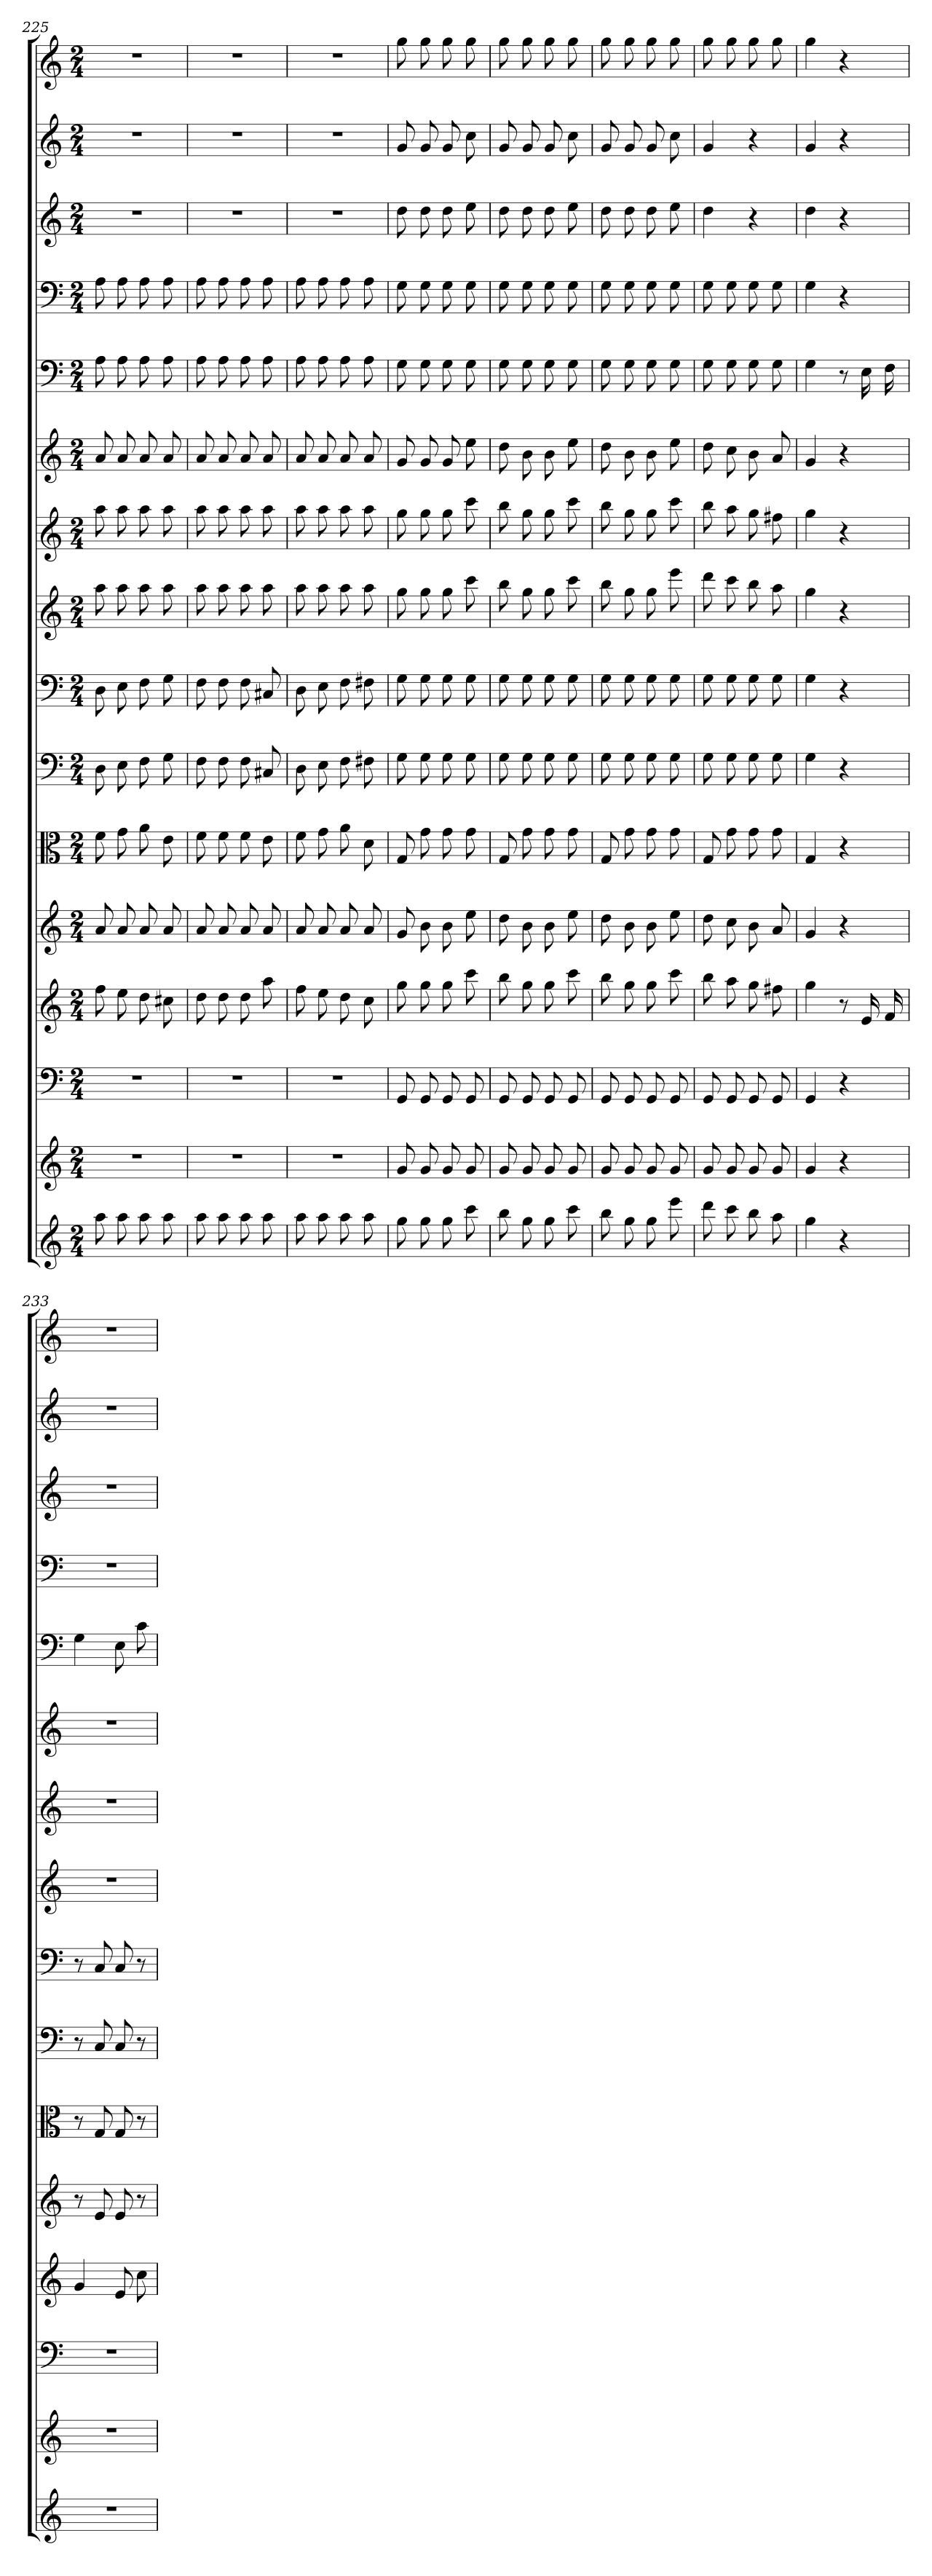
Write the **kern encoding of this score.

**kern	**kern	**kern	**kern	**kern	**kern	**kern	**kern	**kern	**kern	**kern	**kern	**kern	**kern	**kern	**kern
*part16	*part15	*part14	*part13	*part12	*part11	*part10	*part9	*part8	*part7	*part6	*part5	*part4	*part3	*part2	*part1
*staff16	*staff15	*staff14	*staff13	*staff12	*staff11	*staff10	*staff9	*staff8	*staff7	*staff6	*staff5	*staff4	*staff3	*staff2	*staff1
*	*	*clefF4	*	*	*clefC3	*clefF4	*clefF4	*	*	*	*clefF4	*clefF4	*	*	*
*k[]	*k[]	*k[]	*k[]	*k[]	*k[]	*k[]	*k[]	*k[]	*k[]	*k[]	*k[]	*k[]	*k[]	*k[]	*k[]
*C:	*C:	*C:	*C:	*C:	*C:	*C:	*C:	*C:	*C:	*C:	*C:	*C:	*C:	*C:	*C:
*M2/4	*M2/4	*M2/4	*M2/4	*M2/4	*M2/4	*M2/4	*M2/4	*M2/4	*M2/4	*M2/4	*M2/4	*M2/4	*M2/4	*M2/4	*M2/4
=225	=225	=225	=225	=225	=225	=225	=225	=225	=225	=225	=225	=225	=225	=225	=225
8aa	2r	2r	8ff	8a	8f	8D	8D	8aa	8aa	8a	8A	8A	2r	2r	2r
8aa	.	.	8ee	8a	8g	8E	8E	8aa	8aa	8a	8A	8A	.	.	.
8aa	.	.	8dd	8a	8a	8F	8F	8aa	8aa	8a	8A	8A	.	.	.
8aa	.	.	8cc#X	8a	8e	8G	8G	8aa	8aa	8a	8A	8A	.	.	.
=226	=226	=226	=226	=226	=226	=226	=226	=226	=226	=226	=226	=226	=226	=226	=226
8aa	2r	2r	8dd	8a	8f	8F	8F	8aa	8aa	8a	8A	8A	2r	2r	2r
8aa	.	.	8dd	8a	8f	8F	8F	8aa	8aa	8a	8A	8A	.	.	.
8aa	.	.	8dd	8a	8f	8F	8F	8aa	8aa	8a	8A	8A	.	.	.
8aa	.	.	8aa	8a	8e	8C#X	8C#X	8aa	8aa	8a	8A	8A	.	.	.
=227	=227	=227	=227	=227	=227	=227	=227	=227	=227	=227	=227	=227	=227	=227	=227
8aa	2r	2r	8ff	8a	8f	8D	8D	8aa	8aa	8a	8A	8A	2r	2r	2r
8aa	.	.	8ee	8a	8g	8E	8E	8aa	8aa	8a	8A	8A	.	.	.
8aa	.	.	8dd	8a	8a	8F	8F	8aa	8aa	8a	8A	8A	.	.	.
8aa	.	.	8cc	8a	8d	8F#X	8F#X	8aa	8aa	8a	8A	8A	.	.	.
=228	=228	=228	=228	=228	=228	=228	=228	=228	=228	=228	=228	=228	=228	=228	=228
8gg	8g	8GG	8gg	8g	8G	8G	8G	8gg	8gg	8g	8G	8G	8dd	8g	8gg
8gg	8g	8GG	8gg	8b	8g	8G	8G	8gg	8gg	8g	8G	8G	8dd	8g	8gg
8gg	8g	8GG	8gg	8b	8g	8G	8G	8gg	8gg	8g	8G	8G	8dd	8g	8gg
8ccc	8g	8GG	8ccc	8ee	8g	8G	8G	8ccc	8ccc	8ee	8G	8G	8ee	8cc	8gg
=229	=229	=229	=229	=229	=229	=229	=229	=229	=229	=229	=229	=229	=229	=229	=229
8bb	8g	8GG	8bb	8dd	8G	8G	8G	8bb	8bb	8dd	8G	8G	8dd	8g	8gg
8gg	8g	8GG	8gg	8b	8g	8G	8G	8gg	8gg	8b	8G	8G	8dd	8g	8gg
8gg	8g	8GG	8gg	8b	8g	8G	8G	8gg	8gg	8b	8G	8G	8dd	8g	8gg
8ccc	8g	8GG	8ccc	8ee	8g	8G	8G	8ccc	8ccc	8ee	8G	8G	8ee	8cc	8gg
=230	=230	=230	=230	=230	=230	=230	=230	=230	=230	=230	=230	=230	=230	=230	=230
8bb	8g	8GG	8bb	8dd	8G	8G	8G	8bb	8bb	8dd	8G	8G	8dd	8g	8gg
8gg	8g	8GG	8gg	8b	8g	8G	8G	8gg	8gg	8b	8G	8G	8dd	8g	8gg
8gg	8g	8GG	8gg	8b	8g	8G	8G	8gg	8gg	8b	8G	8G	8dd	8g	8gg
8eee	8g	8GG	8ccc	8ee	8g	8G	8G	8eee	8ccc	8ee	8G	8G	8ee	8cc	8gg
=231	=231	=231	=231	=231	=231	=231	=231	=231	=231	=231	=231	=231	=231	=231	=231
8ddd	8g	8GG	8bb	8dd	8G	8G	8G	8ddd	8bb	8dd	8G	8G	4dd	4g	8gg
8ccc	8g	8GG	8aa	8cc	8g	8G	8G	8ccc	8aa	8cc	8G	8G	.	.	8gg
8bb	8g	8GG	8gg	8b	8g	8G	8G	8bb	8gg	8b	8G	8G	4r	4r	8gg
8aa	8g	8GG	8ff#X	8a	8g	8G	8G	8aa	8ff#X	8a	8G	8G	.	.	8gg
=232	=232	=232	=232	=232	=232	=232	=232	=232	=232	=232	=232	=232	=232	=232	=232
4gg	4g	4GG	4gg	4g	4G	4G	4G	4gg	4gg	4g	4G	4G	4dd	4g	4gg
4r	4r	4r	8r	4r	4r	4r	4r	4r	4r	4r	8r	4r	4r	4r	4r
.	.	.	16e	.	.	.	.	.	.	.	16E	.	.	.	.
.	.	.	16f	.	.	.	.	.	.	.	16F	.	.	.	.
=233	=233	=233	=233	=233	=233	=233	=233	=233	=233	=233	=233	=233	=233	=233	=233
2r	2r	2r	4g	8r	8r	8r	8r	2r	2r	2r	4G	2r	2r	2r	2r
.	.	.	.	8e	8G	8C	8C	.	.	.	.	.	.	.	.
.	.	.	8e	8e	8G	8C	8C	.	.	.	8E	.	.	.	.
.	.	.	8cc	8r	8r	8r	8r	.	.	.	8c	.	.	.	.
=	=	=	=	=	=	=	=	=	=	=	=	=	=	=	=
*-	*-	*-	*-	*-	*-	*-	*-	*-	*-	*-	*-	*-	*-	*-	*-
